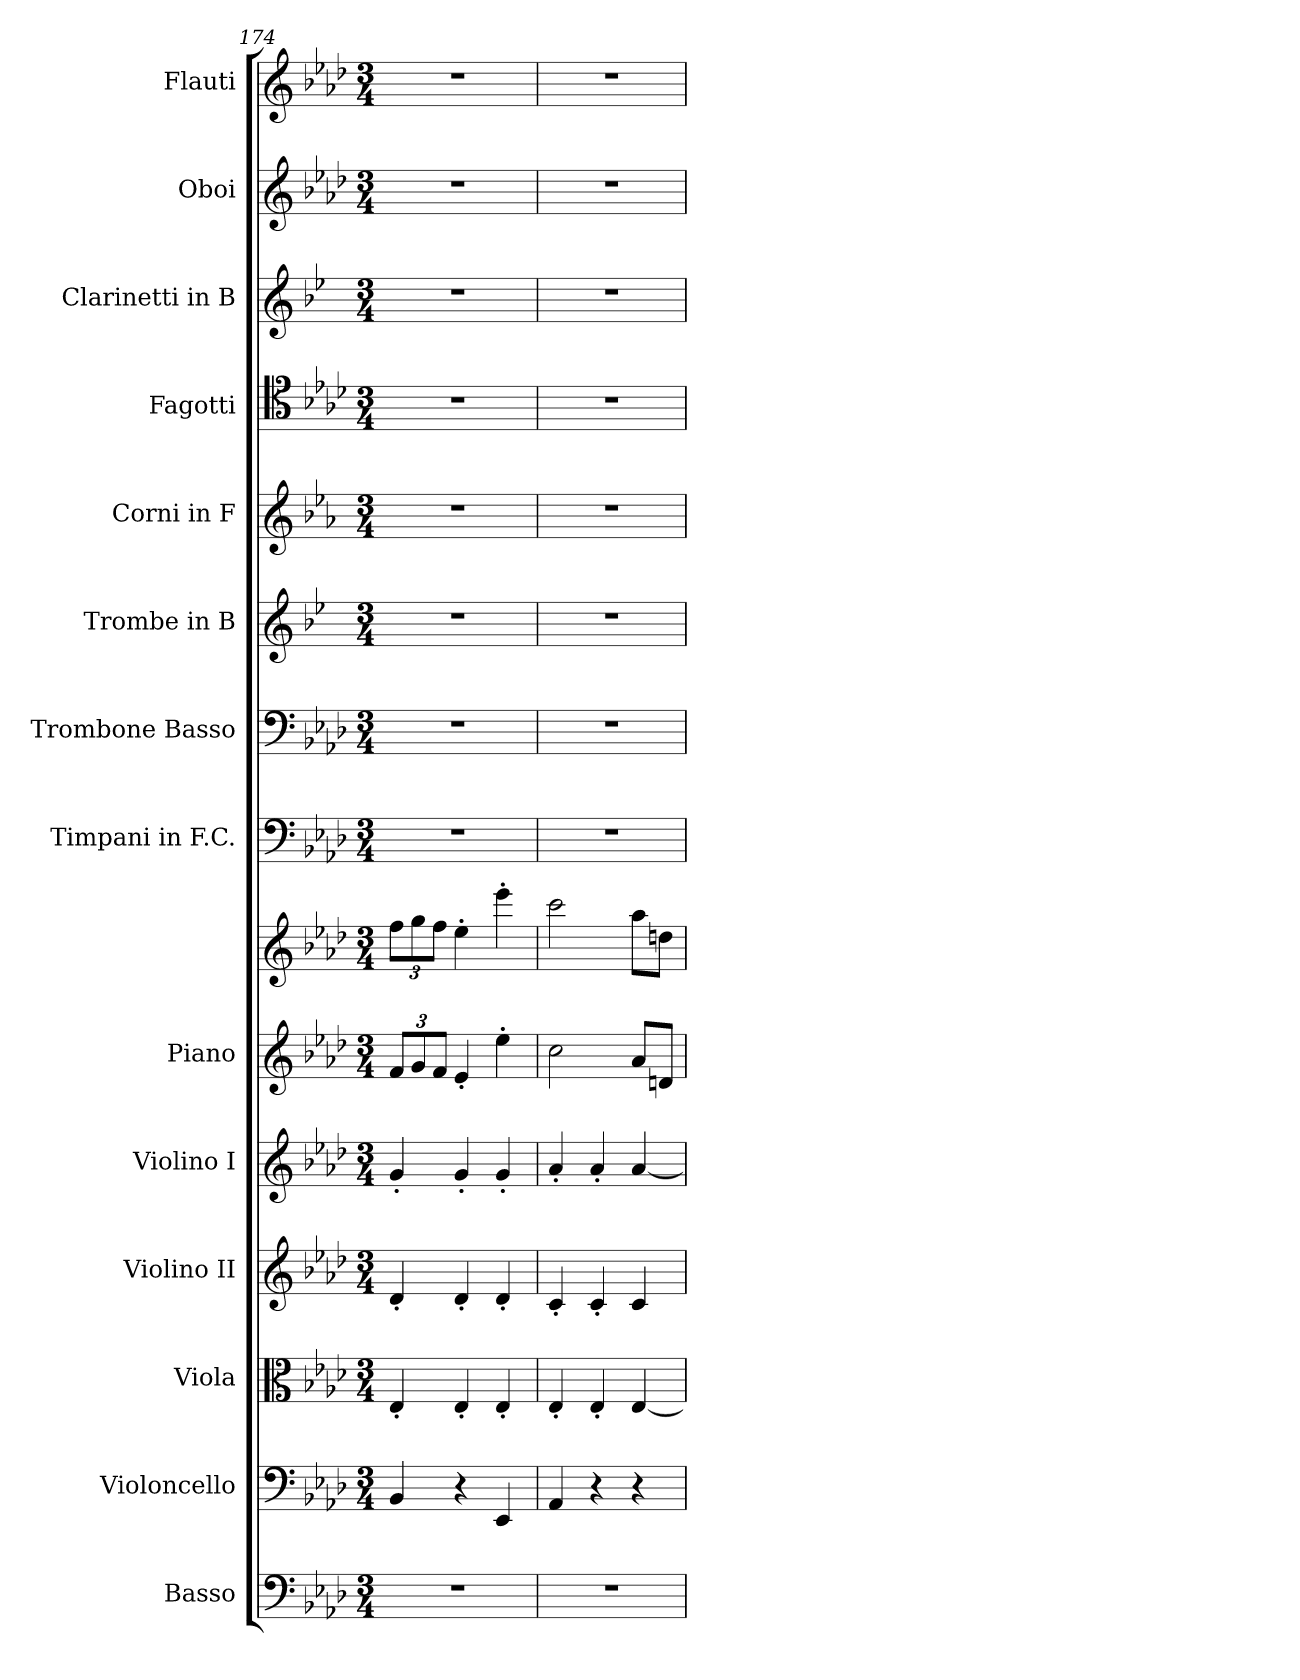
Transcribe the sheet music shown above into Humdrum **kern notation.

**kern	**kern	**kern	**kern	**kern	**kern	**kern	**kern	**kern	**kern	**kern	**kern	**kern	**kern	**kern
*part14	*part13	*part12	*part11	*part10	*part9	*part9	*part8	*part7	*part6	*part5	*part4	*part3	*part2	*part1
*staff15	*staff14	*staff13	*staff12	*staff11	*staff10	*staff9	*staff8	*staff7	*staff6	*staff5	*staff4	*staff3	*staff2	*staff1
*I"Basso	*I"Violoncello	*I"Viola	*I"Violino II	*I"Violino I	*I"Piano	*	*I"Timpani in F.C.	*I"Trombone Basso	*I"Trombe in B	*I"Corni in F	*I"Fagotti	*I"Clarinetti in B	*I"Oboi	*I"Flauti
*	*	*	*	*	*I'Pno.	*	*I'Timp.	*	*	*	*	*	*I'Ob.	*I'Fl.
*clefF4	*clefF4	*clefC3	*clefG2	*clefG2	*clefG2	*clefG2	*clefF4	*clefF4	*clefG2	*clefG2	*clefC4	*clefG2	*clefG2	*clefG2
*ITrd7c12	*	*	*	*	*	*	*	*	*ITrd1c2	*ITrd4c7	*	*ITrd1c2	*	*
*k[b-e-a-d-]	*k[b-e-a-d-]	*k[b-e-a-d-]	*k[b-e-a-d-]	*k[b-e-a-d-]	*k[b-e-a-d-]	*k[b-e-a-d-]	*k[b-e-a-d-]	*k[b-e-a-d-]	*k[b-e-a-d-]	*k[b-e-a-d-]	*k[b-e-a-d-]	*k[b-e-a-d-]	*k[b-e-a-d-]	*k[b-e-a-d-]
*M3/4	*M3/4	*M3/4	*M3/4	*M3/4	*M3/4	*M3/4	*M3/4	*M3/4	*M3/4	*M3/4	*M3/4	*M3/4	*M3/4	*M3/4
*	*	*	*	*	*Xbrackettup	*Xbrackettup	*	*	*	*	*	*	*	*
=174	=174	=174	=174	=174	=174	=174	=174	=174	=174	=174	=174	=174	=174	=174
2.r	4BB-/	4E-'/	4d-'/	4g'/	12f/L	12ff\L	2.r	2.r	2.r	2.r	2.r	2.r	2.r	2.r
.	.	.	.	.	12g/	12gg\	.	.	.	.	.	.	.	.
.	.	.	.	.	12f/J	12ff\J	.	.	.	.	.	.	.	.
.	4r	4E-'/	4d-'/	4g'/	4e-'/	4ee-'\	.	.	.	.	.	.	.	.
.	4EE-/	4E-'/	4d-'/	4g'/	4ee-'\	4eee-'\	.	.	.	.	.	.	.	.
=175	=175	=175	=175	=175	=175	=175	=175	=175	=175	=175	=175	=175	=175	=175
2.r	4AA-/	4E-'/	4c'/	4a-'/	2cc\	2ccc\	2.r	2.r	2.r	2.r	2.r	2.r	2.r	2.r
.	4r	4E-'/	4c'/	4a-'/	.	.	.	.	.	.	.	.	.	.
.	4r	[4E-/	4c/	[4a-/	8a-/L	8aa-\L	.	.	.	.	.	.	.	.
.	.	.	.	.	8dn/J	8ddn\J	.	.	.	.	.	.	.	.
=	=	=	=	=	=	=	=	=	=	=	=	=	=	=
*-	*-	*-	*-	*-	*-	*-	*-	*-	*-	*-	*-	*-	*-	*-
